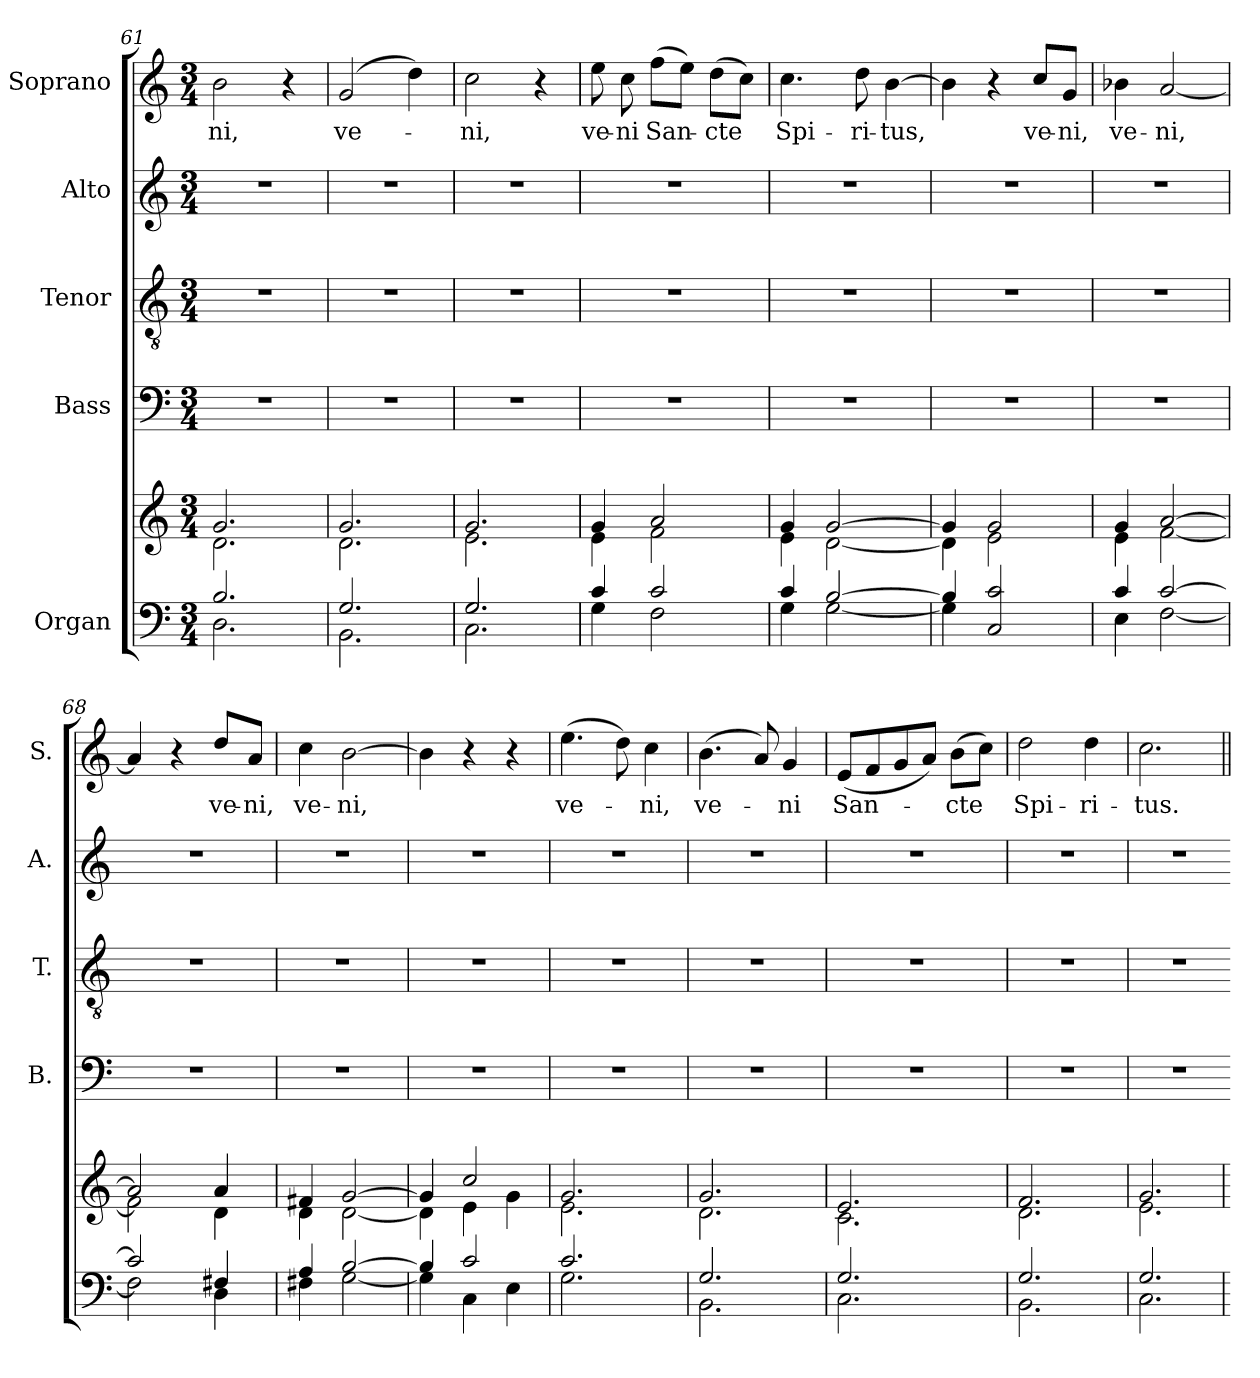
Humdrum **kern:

**kern	**kern	**kern	**kern	**kern	**kern	**text
*part5	*part5	*part4	*part3	*part2	*part1	*part1
*staff6	*staff5	*staff4	*staff3	*staff2	*staff1	*staff1
*I"Organ	*	*I"Bass	*I"Tenor	*I"Alto	*I"Soprano	*
*	*	*I'B.	*I'T.	*I'A.	*I'S.	*
*clefF4	*clefG2	*clefF4	*clefGv2	*clefG2	*clefG2	*
*M3/4	*M3/4	*M3/4	*M3/4	*M3/4	*M3/4	*
=61	=61	=61	=61	=61	=61	=61
*^	*^	*	*	*	*	*
!	!	!	!	!LO:N:vis=1	!LO:N:vis=1	!LO:N:vis=1	!	!LO:LY:b:cj
2.B/	2.D\	2.g/	2.d\	2.r	2.r	2.r	2b\	-ni,
.	.	.	.	.	.	.	4r	.
=62	=62	=62	=62	=62	=62	=62	=62	=62
!	!	!	!	!LO:N:vis=1	!LO:N:vis=1	!LO:N:vis=1	!	!LO:LY:b:cj
2.G/	2.BB\	2.g/	2.d\	2.r	2.r	2.r	(>2g/	ve-
.	.	.	.	.	.	.	4dd\)	.
=63	=63	=63	=63	=63	=63	=63	=63	=63
!	!	!	!	!LO:N:vis=1	!LO:N:vis=1	!LO:N:vis=1	!	!LO:LY:b:cj
2.G/	2.C\	2.g/	2.e\	2.r	2.r	2.r	2cc\	-ni,
.	.	.	.	.	.	.	4r	.
!!LO:LB:g=z
=64	=64	=64	=64	=64	=64	=64	=64	=64
!	!	!	!	!LO:N:vis=1	!LO:N:vis=1	!LO:N:vis=1	!	!LO:LY:b:cj
4c/	4G\	4g/	4e\	2.r	2.r	2.r	8ee\	ve-
!	!	!	!	!	!	!	!	!LO:LY:b:cj
.	.	.	.	.	.	.	8cc\	-ni
!	!	!	!	!	!	!	!	!LO:LY:b:cj
2c/	2F\	2a/	2f\	.	.	.	(>8ff\L	San-
.	.	.	.	.	.	.	8ee\J)	.
!	!	!	!	!	!	!	!	!LO:LY:b:cj
.	.	.	.	.	.	.	(>8dd\L	-cte
.	.	.	.	.	.	.	8cc\J)	.
=65	=65	=65	=65	=65	=65	=65	=65	=65
!	!	!	!	!LO:N:vis=1	!LO:N:vis=1	!LO:N:vis=1	!	!LO:LY:b:cj
4c/	4G\	4g/	4e\	2.r	2.r	2.r	4.cc\	Spi-
[>2B/	[<2G\	[>2g/	[<2d\	.	.	.	.	.
!	!	!	!	!	!	!	!	!LO:LY:b:cj
.	.	.	.	.	.	.	8dd\	-ri-
!	!	!	!	!	!	!	!	!LO:LY:b:cj
.	.	.	.	.	.	.	[>4b\	-tus,
=66	=66	=66	=66	=66	=66	=66	=66	=66
!	!	!	!	!LO:N:vis=1	!LO:N:vis=1	!LO:N:vis=1	!	!
4B/]	4G\]	4g/]	4d\]	2.r	2.r	2.r	4b\]	.
2c/ 2C/	2ryy	2g/	2e\	.	.	.	4r	.
!	!	!	!	!	!	!	!	!LO:LY:b:cj
.	.	.	.	.	.	.	8cc/L	ve-
!	!	!	!	!	!	!	!	!LO:LY:b:cj
.	.	.	.	.	.	.	8g/J	-ni,
=67	=67	=67	=67	=67	=67	=67	=67	=67
!	!	!	!	!LO:N:vis=1	!LO:N:vis=1	!LO:N:vis=1	!	!LO:LY:b:cj
4c/	4E\	4g/	4e\	2.r	2.r	2.r	4b-X\	ve-
!	!	!	!	!	!	!	!	!LO:LY:b:cj
[>2c/	[<2F\	[>2a/	[<2f\	.	.	.	[<2a/	-ni,
=68	=68	=68	=68	=68	=68	=68	=68	=68
!	!	!	!	!LO:N:vis=1	!LO:N:vis=1	!LO:N:vis=1	!	!
2c/]	2F\]	2a/]	2f\]	2.r	2.r	2.r	4a/]	.
.	.	.	.	.	.	.	4r	.
!	!	!	!	!	!	!	!	!LO:LY:b:cj
4F#X/	4D\	4a/	4d\	.	.	.	8dd/L	ve-
!	!	!	!	!	!	!	!	!LO:LY:b:cj
.	.	.	.	.	.	.	8a/J	-ni,
=69	=69	=69	=69	=69	=69	=69	=69	=69
!	!	!	!	!LO:N:vis=1	!LO:N:vis=1	!LO:N:vis=1	!	!LO:LY:b:cj
4A/	4F#X\	4f#X/	4d\	2.r	2.r	2.r	4cc\	ve-
!	!	!	!	!	!	!	!	!LO:LY:b:cj
[>2B/	[<2G\	[>2g/	[<2d\	.	.	.	[>2b\	-ni,
=70	=70	=70	=70	=70	=70	=70	=70	=70
!	!	!	!	!LO:N:vis=1	!LO:N:vis=1	!LO:N:vis=1	!	!
4B/]	4G\]	4g/]	4d\]	2.r	2.r	2.r	4b\]	.
2c/	4C\	2cc/	4e\	.	.	.	4r	.
.	4E\	.	4g\	.	.	.	4r	.
!!LO:PB:g=z
=71	=71	=71	=71	=71	=71	=71	=71	=71
!	!	!	!	!LO:N:vis=1	!LO:N:vis=1	!LO:N:vis=1	!	!LO:LY:b:cj
2.c/	2.G\	2.g/	2.e\	2.r	2.r	2.r	(>4.ee\	ve-
.	.	.	.	.	.	.	8dd\)	.
!	!	!	!	!	!	!	!	!LO:LY:b:cj
.	.	.	.	.	.	.	4cc\	-ni,
=72	=72	=72	=72	=72	=72	=72	=72	=72
!	!	!	!	!LO:N:vis=1	!LO:N:vis=1	!LO:N:vis=1	!	!LO:LY:b:cj
2.G/	2.BB\	2.g/	2.d\	2.r	2.r	2.r	(>4.b\	ve-
.	.	.	.	.	.	.	8a/)	.
!	!	!	!	!	!	!	!	!LO:LY:b:cj
.	.	.	.	.	.	.	4g/	-ni
=73	=73	=73	=73	=73	=73	=73	=73	=73
!	!	!	!	!LO:N:vis=1	!LO:N:vis=1	!LO:N:vis=1	!	!LO:LY:b:cj
2.G/	2.C\	2.e/	2.c\	2.r	2.r	2.r	(<8e/L	San-
.	.	.	.	.	.	.	8f/	.
.	.	.	.	.	.	.	8g/	.
.	.	.	.	.	.	.	8a/J)	.
!	!	!	!	!	!	!	!	!LO:LY:b:cj
.	.	.	.	.	.	.	(>8b\L	-cte
.	.	.	.	.	.	.	8cc\J)	.
=74	=74	=74	=74	=74	=74	=74	=74	=74
!	!	!	!	!LO:N:vis=1	!LO:N:vis=1	!LO:N:vis=1	!	!LO:LY:b:cj
2.G/	2.BB\	2.f/	2.d\	2.r	2.r	2.r	2dd\	Spi-
!	!	!	!	!	!	!	!	!LO:LY:b:cj
.	.	.	.	.	.	.	4dd\	-ri-
=75	=75	=75	=75	=75	=75	=75	=75	=75
!	!	!	!	!LO:N:vis=1	!LO:N:vis=1	!LO:N:vis=1	!	!LO:LY:b:cj
2.G/	2.C\	2.g/	2.e\	2.r	2.r	2.r	2.cc\	-tus.
*v	*v	*	*	*	*	*	*	*
*	*v	*v	*	*	*	*	*
=	=	=	=	=	=||	=||
*-	*-	*-	*-	*-	*-	*-
